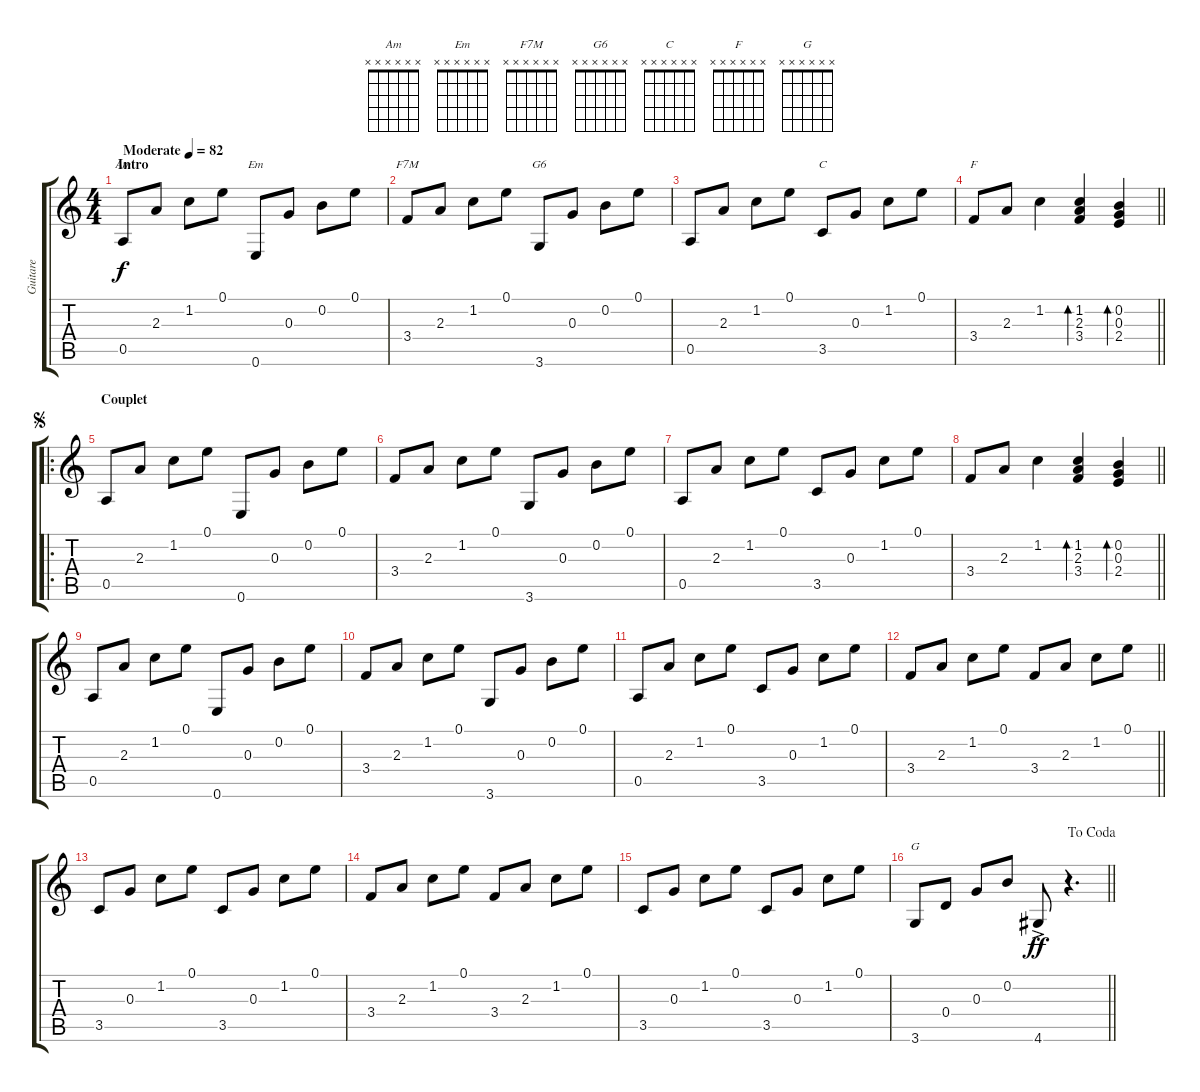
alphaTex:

\track ("Guitare" "Guitare") {instrument electricguitarjazz}
\staff {score tabs}
\tuning (E4 B3 G3 D3 A2 E2) {hide}
\chord ("Am" x x x x x x)
\chord ("Em" x x x x x x)
\chord ("F7M" x x x x x x)
\chord ("G6" x x x x x x)
\chord ("C" x x x x x x)
\chord ("F" x x x x x x)
\chord ("G" x x x x x x)
\ts (4 4)
\section ("" "Intro")
\tempo (82 "Moderate")
\clef g2
\ks c
0.5.8{ch "Am" dy f instrument electricguitarjazz} 2.3.8 1.2.8 0.1.8 0.6.8{ch "Em"} 0.3.8 0.2.8 0.1.8 |
3.4.8{ch "F7M"} 2.3.8 1.2.8 0.1.8 3.6.8{ch "G6"} 0.3.8 0.2.8 0.1.8 |
0.5.8 2.3.8 1.2.8 0.1.8 3.5.8{ch "C"} 0.3.8 1.2.8 0.1.8 |
\barLineRight lightlight
3.4.8{ch "F"} 2.3.8 1.2.4 (1.2 2.3 3.4).4{bd 60} (0.2 0.3 2.4).4{bd 60} |
\ro
\section ("" "Couplet")
\jump segno
0.5.8 2.3.8 1.2.8 0.1.8 0.6.8 0.3.8 0.2.8 0.1.8 |
3.4.8 2.3.8 1.2.8 0.1.8 3.6.8 0.3.8 0.2.8 0.1.8 |
0.5.8 2.3.8 1.2.8 0.1.8 3.5.8 0.3.8 1.2.8 0.1.8 |
\barLineRight lightlight
3.4.8 2.3.8 1.2.4 (1.2 2.3 3.4).4{bd 60} (0.2 0.3 2.4).4{bd 60} |
0.5.8 2.3.8 1.2.8 0.1.8 0.6.8 0.3.8 0.2.8 0.1.8 |
3.4.8 2.3.8 1.2.8 0.1.8 3.6.8 0.3.8 0.2.8 0.1.8 |
0.5.8 2.3.8 1.2.8 0.1.8 3.5.8 0.3.8 1.2.8 0.1.8 |
\barLineRight lightlight
3.4.8 2.3.8 1.2.8 0.1.8 3.4.8 2.3.8 1.2.8 0.1.8 |
3.5.8 0.3.8 1.2.8 0.1.8 3.5.8 0.3.8 1.2.8 0.1.8 |
3.4.8 2.3.8 1.2.8 0.1.8 3.4.8 2.3.8 1.2.8 0.1.8 |
3.5.8 0.3.8 1.2.8 0.1.8 3.5.8 0.3.8 1.2.8 0.1.8 |
\jump dacoda
\barLineRight lightlight
3.6.8{ch "G"} 0.4.8 0.3.8 0.2.8 4.6{ac}.8{dy ff} r.4{d}
